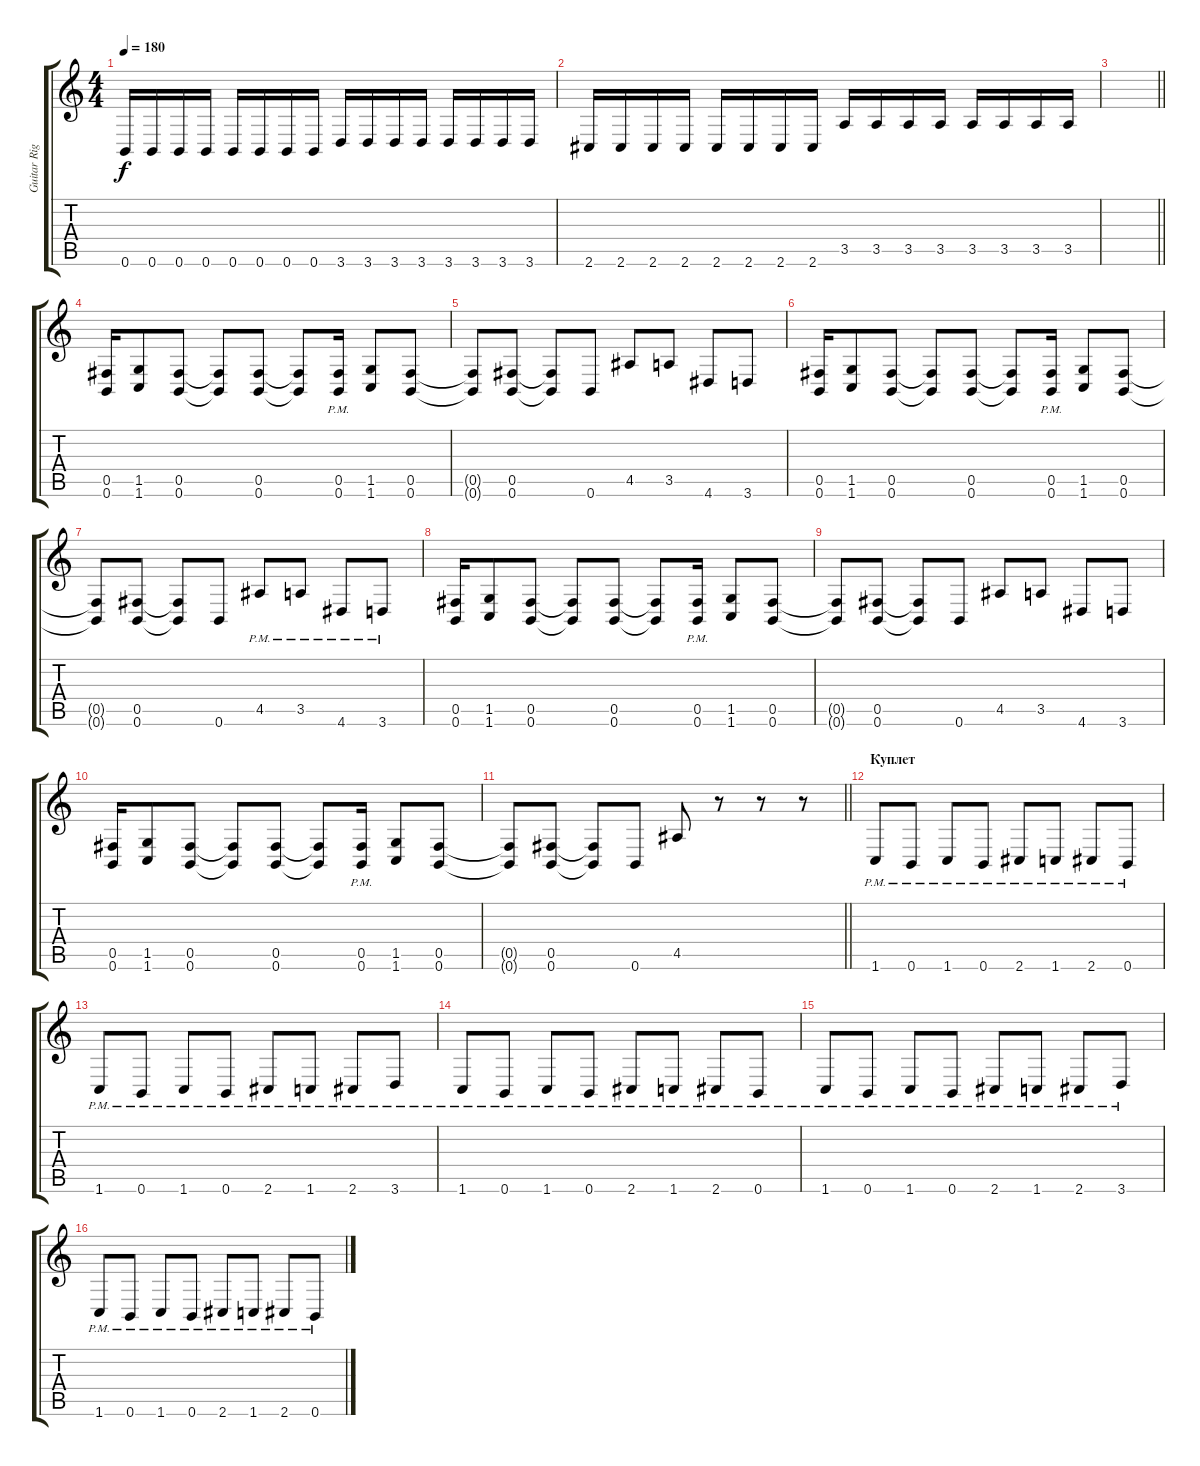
\track ("Guitar Right" "Guitar Rig") {instrument distortionguitar}
\staff {score tabs}
\tuning (Db4 Ab3 E3 B2 Gb2 B1) {hide}
\ts (4 4)
\tempo 180
\clef g2
\ks c
0.6.16{dy f} 0.6.16 0.6.16 0.6.16 0.6.16 0.6.16 0.6.16 0.6.16 3.6.16 3.6.16 3.6.16 3.6.16 3.6.16 3.6.16 3.6.16 3.6.16 |
2.6.16 2.6.16 2.6.16 2.6.16 2.6.16 2.6.16 2.6.16 2.6.16 3.5.16 3.5.16 3.5.16 3.5.16 3.5.16 3.5.16 3.5.16 3.5.16 |
\barLineRight lightlight
|
\section ("" "")
(0.5 0.6).16 (1.5 1.6).8 (0.5 0.6).8 (0.5{t} 0.6{t}).8 (0.5 0.6).8 (0.5{t} 0.6{t}).8 (0.5{pm} 0.6{pm}).16 (1.5 1.6).8 (0.5 0.6).8 |
(0.5{t} 0.6{t}).8 (0.5 0.6).8 (0.5{t} 0.6{t}).8 0.6.8 4.5.8 3.5.8 4.6.8 3.6.8 |
(0.5 0.6).16 (1.5 1.6).8 (0.5 0.6).8 (0.5{t} 0.6{t}).8 (0.5 0.6).8 (0.5{t} 0.6{t}).8 (0.5{pm} 0.6{pm}).16 (1.5 1.6).8 (0.5 0.6).8 |
(0.5{t} 0.6{t}).8 (0.5 0.6).8 (0.5{t} 0.6{t}).8 0.6.8 4.5{pm}.8 3.5{pm}.8 4.6{pm}.8 3.6{pm}.8 |
(0.5 0.6).16 (1.5 1.6).8 (0.5 0.6).8 (0.5{t} 0.6{t}).8 (0.5 0.6).8 (0.5{t} 0.6{t}).8 (0.5{pm} 0.6{pm}).16 (1.5 1.6).8 (0.5 0.6).8 |
(0.5{t} 0.6{t}).8 (0.5 0.6).8 (0.5{t} 0.6{t}).8 0.6.8 4.5.8 3.5.8 4.6.8 3.6.8 |
(0.5 0.6).16 (1.5 1.6).8 (0.5 0.6).8 (0.5{t} 0.6{t}).8 (0.5 0.6).8 (0.5{t} 0.6{t}).8 (0.5{pm} 0.6{pm}).16 (1.5 1.6).8 (0.5 0.6).8 |
\barLineRight lightlight
(0.5{t} 0.6{t}).8 (0.5 0.6).8 (0.5{t} 0.6{t}).8 0.6.8 4.5.8 r.8 r.8 r.8 |
\section ("" "Куплет")
1.6{pm}.8{volume 4} 0.6{pm}.8 1.6{pm}.8 0.6{pm}.8 2.6{pm}.8 1.6{pm}.8 2.6{pm}.8 0.6{pm}.8 |
1.6{pm}.8 0.6{pm}.8 1.6{pm}.8 0.6{pm}.8 2.6{pm}.8 1.6{pm}.8 2.6{pm}.8 3.6{pm}.8 |
1.6{pm}.8 0.6{pm}.8 1.6{pm}.8 0.6{pm}.8 2.6{pm}.8 1.6{pm}.8 2.6{pm}.8 0.6{pm}.8 |
1.6{pm}.8 0.6{pm}.8 1.6{pm}.8 0.6{pm}.8 2.6{pm}.8 1.6{pm}.8 2.6{pm}.8 3.6{pm}.8 |
1.6{pm}.8 0.6{pm}.8 1.6{pm}.8 0.6{pm}.8 2.6{pm}.8 1.6{pm}.8 2.6{pm}.8 0.6{pm}.8
